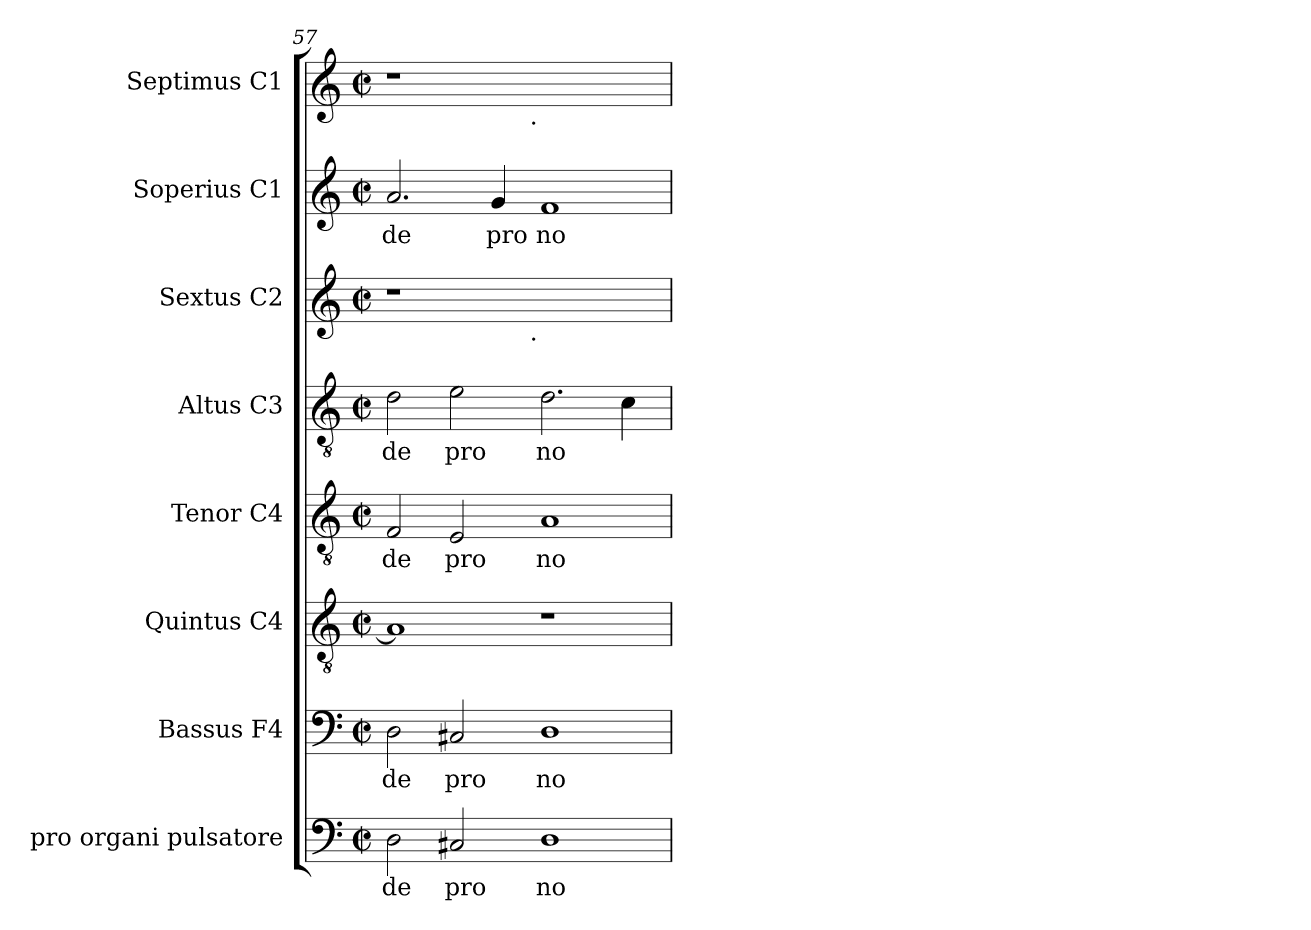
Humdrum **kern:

**kern	**text	**kern	**text	**kern	**text	**kern	**text	**kern	**text	**kern	**kern	**text	**kern
*part8	*part8	*part7	*part7	*part6	*part6	*part5	*part5	*part4	*part4	*part3	*part2	*part2	*part1
*staff8	*staff8	*staff7	*staff7	*staff6	*staff6	*staff5	*staff5	*staff4	*staff4	*staff3	*staff2	*staff2	*staff1
*I"pro organi  pulsatore	*	*I"Bassus  F4	*	*I"Quintus  C4	*	*I"Tenor  C4	*	*I"Altus  C3	*	*I"Sextus  C2	*I"Soperius  C1	*	*I"Septimus  C1
*clefF4	*	*clefF4	*	*clefGv2	*	*clefGv2	*	*clefGv2	*	*clefG2	*clefG2	*	*clefG2
*k[]	*	*k[]	*	*k[]	*	*k[]	*	*k[]	*	*k[]	*k[]	*	*k[]
*C:	*	*C:	*	*C:	*	*C:	*	*C:	*	*C:	*C:	*	*C:
*M2/2	*	*M2/2	*	*M2/2	*	*M2/2	*	*M2/2	*	*M2/2	*M2/2	*	*M2/2
*met(c|)	*	*met(c|)	*	*met(c|)	*	*met(c|)	*	*met(c|)	*	*met(c|)	*met(c|)	*	*met(c|)
=57	=57	=57	=57	=57	=57	=57	=57	=57	=57	=57	=57	=57	=57
!	!LO:LY:a:cj	!	!LO:LY:b:cj	!	!LO:LY:b:cj	!	!LO:LY:b:rj	!	!LO:LY:b:rj	!	!	!LO:LY:b:cj	!
*	*	*	*	*	*	*	*	*	*	*^	*	*	*^
2D\	-de	2D\	-de	1A]	.	2F/	-de	2d\	-de	1r	2ryy	2.a/	-de	1r	2ryy
!	!LO:LY:a:cj	!	!LO:LY:b:cj	!	!	!	!LO:LY:b:rj	!	!LO:LY:b:rj	!	!	!	!	!	!
2C#X/	pro	2C#X/	pro	.	.	2E/	pro	2e\	pro	.	4...ryy	.	.	.	4...ryy
!	!	!	!	!	!	!	!	!	!	!	!	!	!LO:LY:b:cj	!	!
.	.	.	.	.	.	.	.	.	.	.	.	4g/	pro	.	.
!	!	!	!	!	!	!	!	!	!	!	!	!	!	!	!LO:TX:b:t=.
!	!	!	!	!	!	!	!	!	!	!	!LO:TX:b:t=.	!	!	!	!
.	.	.	.	.	.	.	.	.	.	.	1ryy	.	.	.	1ryy
!	!LO:LY:a:cj	!	!LO:LY:b:cj	!	!	!	!LO:LY:b:rj	!	!LO:LY:b:rj	!	!	!	!LO:LY:b:cj	!	!
1D	no-	1D	no-	1r	.	1A	no-	2.d\	no-	1ryy	.	1f	no-	1ryy	.
!	!	!	!	!	!	!	!	!	!LO:LY:b:rj	!	!	!	!	!	!
.	.	.	.	.	.	.	.	4c\	--	.	.	.	.	.	.
.	.	.	.	.	.	.	.	.	.	.	32ryy	.	.	.	32ryy
*	*	*	*	*	*	*	*	*	*	*v	*v	*	*	*v	*v
=	=	=	=	=	=	=	=	=	=	=	=	=	=
*-	*-	*-	*-	*-	*-	*-	*-	*-	*-	*-	*-	*-	*-
